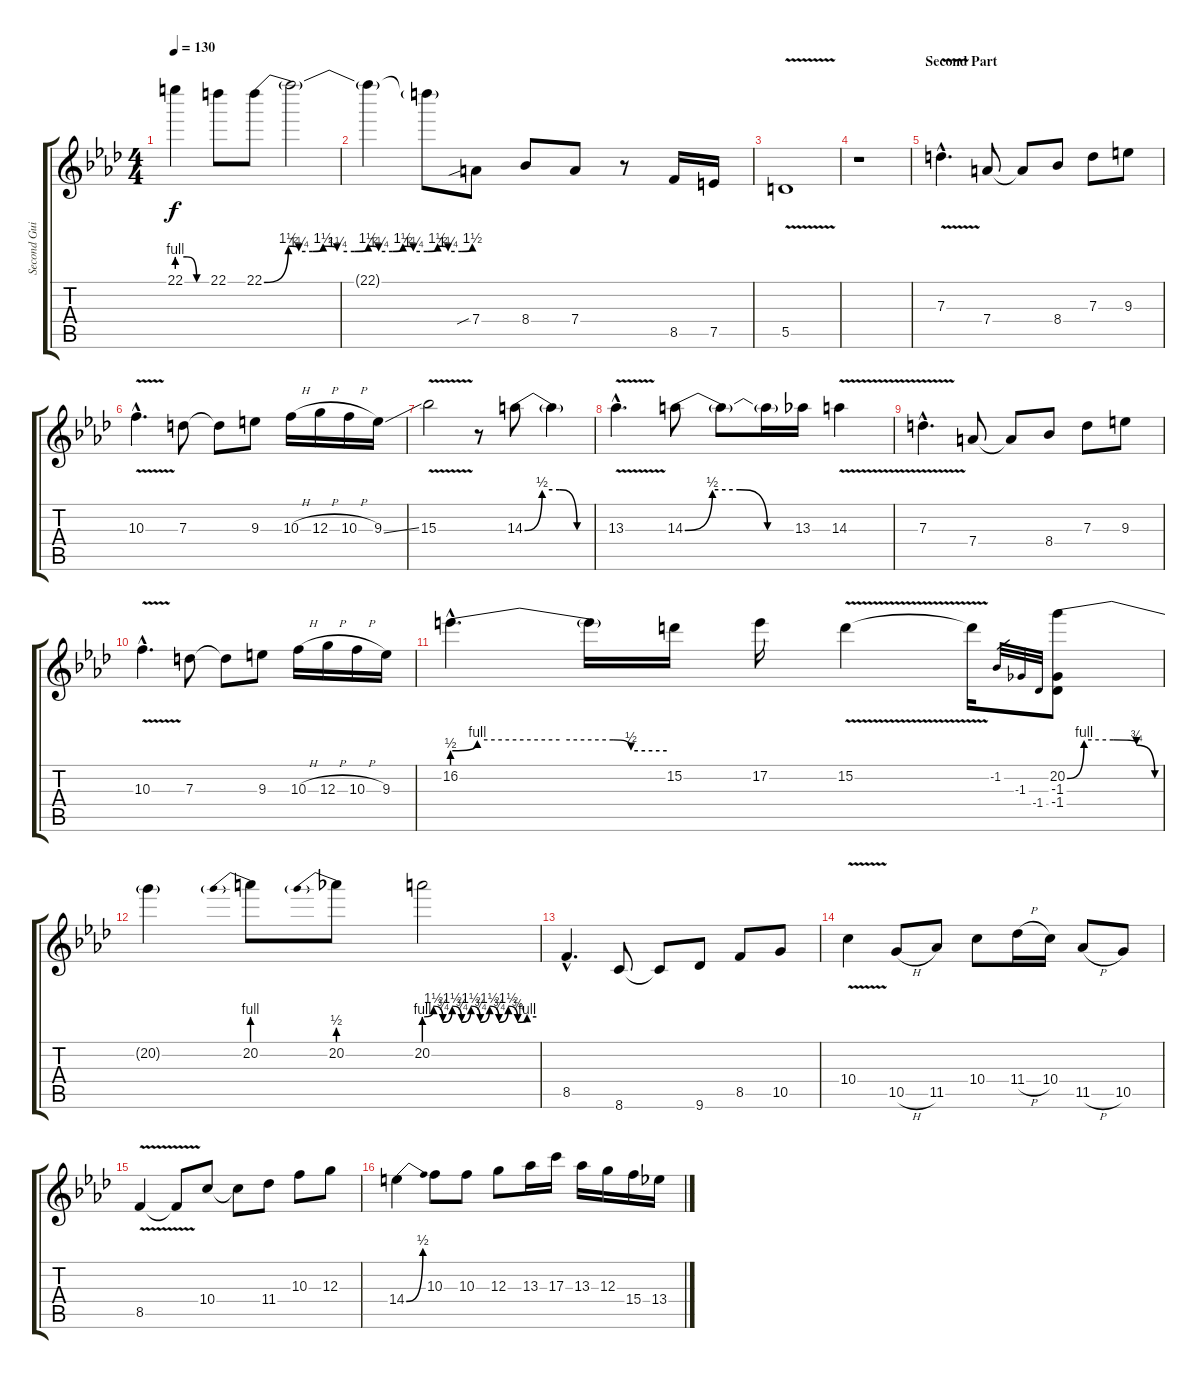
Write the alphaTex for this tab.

\track ("Second Guitar" "Second Gui") {instrument distortionguitar}
\staff {score tabs}
\tuning (E4 B3 G3 D3 A2 E2) {hide}
\ts (4 4)
\tempo 130
\clef g2
\ks ab
22.1{be (custom 0 4 20 4 40 0 60 0)}.4{dy f} 22.1.8 22.1{be (custom 0 0 7 6 10 5 14 5 17 6 21 5 26 5 30 6 33 5 37 5 40 6 43 5 47 5 50 6 53 5 57 5 60 6)}.8 22.1{t}.2 |
22.1{t}.4 22.1{t}.8 7.4{sib}.8 8.4.8 7.4.8 r.8 8.5.16 7.5.16 |
5.5{v}.1 |
r.1 |
\section ("" "Second Part ")
7.3{v hac}.4{d} 7.4.8 7.4{t}.8 8.4.8 7.3.8 9.3.8 |
10.3{v hac}.4{d} 7.3.8 7.3{t}.8 9.3.8 10.3{h}.16 12.3{h}.16 10.3{h}.16 9.3{ss}.16 |
15.3{v}.2 r.8 14.3{be (custom 0 0 15 2 30 2 45 0 60 0)}.8 14.3{t}.4 |
13.3{v hac}.4{d} 14.3{be (custom 0 0 15 2 30 2 45 0 60 0)}.8 14.3{t}.8 14.3{t}.16 13.3.16 14.3{v}.4 |
7.3{v hac}.4{d} 7.4.8 7.4{t}.8 8.4.8 7.3.8 9.3.8 |
10.3{v hac}.4{d} 7.3.8 7.3{t}.8 9.3.8 10.3{h}.16 12.3{h}.16 10.3{h}.16 9.3.16 |
16.2{be (custom 0 2 7 4 30 4 45 4 50 2 60 2) hac}.4{d} 16.2{t}.16 15.2.16 17.2.16 15.2{v}.4 15.2{t}.16 -1.2.32{gr} -1.3.32{gr} -1.4.32{gr} (20.2{be (custom 0 0 11 4 30 4 45 3 57 0 60 0)} -1.3 -1.4).8 |
20.2{t}.4 20.2{be (prebend 0 4 60 4)}.8 20.2{be (prebend 0 2 60 2)}.8 20.2{be (custom 0 4 5 6 10 3 15 6 20 3 25 6 30 3 35 6 40 3 45 6 50 3 55 4 60 4)}.2 |
8.5{hac}.4{d} 8.6.8 8.6{t}.8 9.6.8 8.5.8 10.5.8 |
10.4{v}.4 10.5{h}.8 11.5.8 10.4.8 11.4{h}.16 10.4.16 11.5{h}.8 10.5.8 |
8.5{v}.4 8.5{t}.8 10.4.8 10.4{t}.8 11.4.8 10.3.8 12.3.8 |
14.4{be (bend 0 0 60 2)}.4 10.3.8 10.3.8 12.3.8 13.3.16 17.3.16 13.3.16 12.3.16 15.4.16 13.4.16
